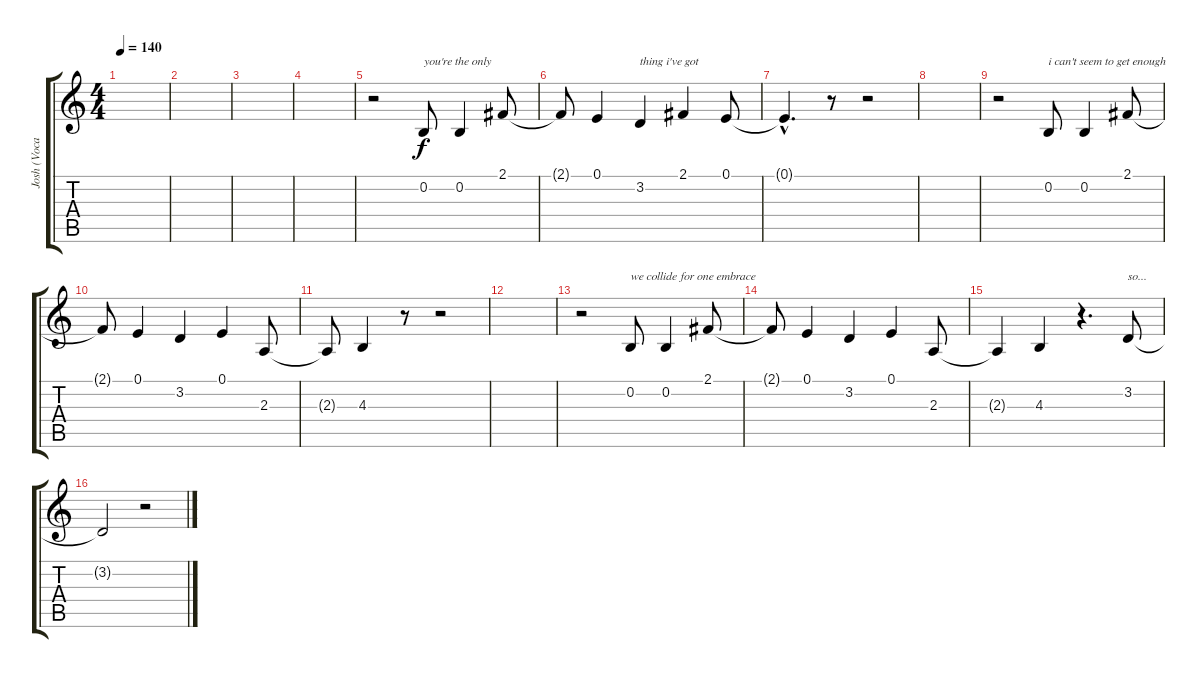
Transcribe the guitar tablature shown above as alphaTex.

\track ("Josh (Vocals)" "Josh (Voca") {instrument lead2sawtooth}
\staff {score tabs}
\tuning (E4 B3 G3 D3 A2 E2) {hide}
\ts (4 4)
\tempo 140
\clef g2
\ks c
|
|
|
|
r.2 0.2.8{txt "you're the only "} 0.2.4 2.1.8 |
2.1{t}.8 0.1.4 3.2.4{txt "thing i've got"} 2.1.4 0.1.8 |
0.1{hac t}.4{d} r.8 r.2 |
|
r.2 0.2.8{txt "i can't seem to get enough"} 0.2.4 2.1.8 |
2.1{t}.8 0.1.4 3.2.4 0.1.4 2.3.8 |
2.3{t}.8 4.3.4 r.8 r.2 |
|
r.2 0.2.8{txt "we collide for one embrace"} 0.2.4 2.1.8 |
2.1{t}.8 0.1.4 3.2.4 0.1.4 2.3.8 |
2.3{t}.4 4.3.4 r.4{d} 3.2.8{txt "so..."} |
3.2{t}.2 r.2
